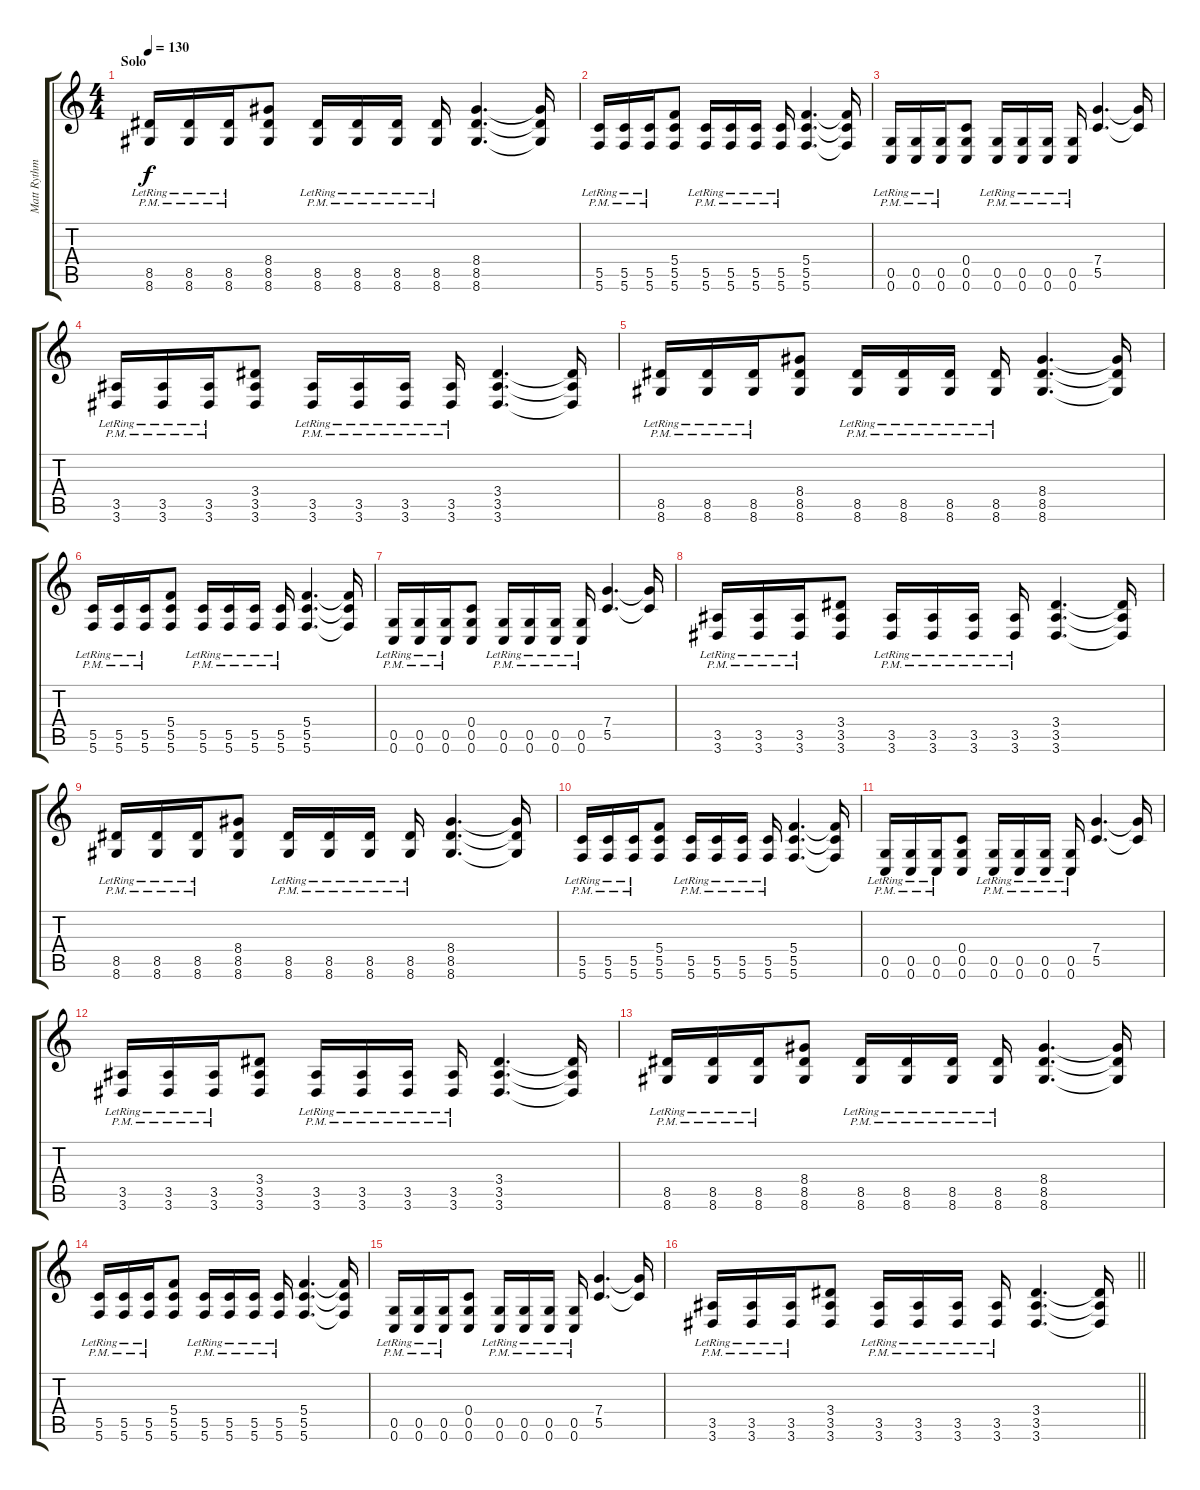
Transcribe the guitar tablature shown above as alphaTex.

\track ("Matt Rythm" "Matt Rythm") {instrument distortionguitar}
\staff {score tabs}
\tuning (D4 A3 F3 C3 G2 C2) {hide}
\ts (4 4)
\section ("" "Solo")
\tempo 130
\clef g2
\ks c
(8.5{pm lr} 8.6{pm lr}).16{dy f} (8.5{pm lr} 8.6{pm lr}).16 (8.5{pm lr} 8.6{pm lr}).16 (8.4 8.5 8.6).8 (8.5{pm lr} 8.6{pm lr}).16 (8.5{pm lr} 8.6{pm lr}).16 (8.5{pm lr} 8.6{pm lr}).16 (8.5{pm lr} 8.6{pm lr}).16 (8.4 8.5 8.6).4{d} (8.4{t} 8.5{t} 8.6{t}).16 |
(5.5{pm lr} 5.6{pm lr}).16 (5.5{pm lr} 5.6{pm lr}).16 (5.5{pm lr} 5.6{pm lr}).16 (5.4 5.5 5.6).8 (5.5{pm lr} 5.6{pm lr}).16 (5.5{pm lr} 5.6{pm lr}).16 (5.5{pm lr} 5.6{pm lr}).16 (5.5{pm lr} 5.6{pm lr}).16 (5.4 5.5 5.6).4{d} (5.4{t} 5.5{t} 5.6{t}).16 |
(0.5{pm lr} 0.6{pm lr}).16 (0.5{pm lr} 0.6{pm lr}).16 (0.5{pm lr} 0.6{pm lr}).16 (0.4 0.5 0.6).8 (0.5{pm lr} 0.6{pm lr}).16 (0.5{pm lr} 0.6{pm lr}).16 (0.5{pm lr} 0.6{pm lr}).16 (0.5{pm lr} 0.6{pm lr}).16 (7.4 5.5).4{d} (7.4{t} 5.5{t}).16 |
(3.5{pm lr} 3.6{pm lr}).16 (3.5{pm lr} 3.6{pm lr}).16 (3.5{pm lr} 3.6{pm lr}).16 (3.4 3.5 3.6).8 (3.5{pm lr} 3.6{pm lr}).16 (3.5{pm lr} 3.6{pm lr}).16 (3.5{pm lr} 3.6{pm lr}).16 (3.5{pm lr} 3.6{pm lr}).16 (3.4 3.5 3.6).4{d} (3.4{t} 3.5{t} 3.6{t}).16 |
(8.5{pm lr} 8.6{pm lr}).16 (8.5{pm lr} 8.6{pm lr}).16 (8.5{pm lr} 8.6{pm lr}).16 (8.4 8.5 8.6).8 (8.5{pm lr} 8.6{pm lr}).16 (8.5{pm lr} 8.6{pm lr}).16 (8.5{pm lr} 8.6{pm lr}).16 (8.5{pm lr} 8.6{pm lr}).16 (8.4 8.5 8.6).4{d} (8.4{t} 8.5{t} 8.6{t}).16 |
(5.5{pm lr} 5.6{pm lr}).16 (5.5{pm lr} 5.6{pm lr}).16 (5.5{pm lr} 5.6{pm lr}).16 (5.4 5.5 5.6).8 (5.5{pm lr} 5.6{pm lr}).16 (5.5{pm lr} 5.6{pm lr}).16 (5.5{pm lr} 5.6{pm lr}).16 (5.5{pm lr} 5.6{pm lr}).16 (5.4 5.5 5.6).4{d} (5.4{t} 5.5{t} 5.6{t}).16 |
(0.5{pm lr} 0.6{pm lr}).16 (0.5{pm lr} 0.6{pm lr}).16 (0.5{pm lr} 0.6{pm lr}).16 (0.4 0.5 0.6).8 (0.5{pm lr} 0.6{pm lr}).16 (0.5{pm lr} 0.6{pm lr}).16 (0.5{pm lr} 0.6{pm lr}).16 (0.5{pm lr} 0.6{pm lr}).16 (7.4 5.5).4{d} (7.4{t} 5.5{t}).16 |
(3.5{pm lr} 3.6{pm lr}).16 (3.5{pm lr} 3.6{pm lr}).16 (3.5{pm lr} 3.6{pm lr}).16 (3.4 3.5 3.6).8 (3.5{pm lr} 3.6{pm lr}).16 (3.5{pm lr} 3.6{pm lr}).16 (3.5{pm lr} 3.6{pm lr}).16 (3.5{pm lr} 3.6{pm lr}).16 (3.4 3.5 3.6).4{d} (3.4{t} 3.5{t} 3.6{t}).16 |
(8.5{pm lr} 8.6{pm lr}).16 (8.5{pm lr} 8.6{pm lr}).16 (8.5{pm lr} 8.6{pm lr}).16 (8.4 8.5 8.6).8 (8.5{pm lr} 8.6{pm lr}).16 (8.5{pm lr} 8.6{pm lr}).16 (8.5{pm lr} 8.6{pm lr}).16 (8.5{pm lr} 8.6{pm lr}).16 (8.4 8.5 8.6).4{d} (8.4{t} 8.5{t} 8.6{t}).16 |
(5.5{pm lr} 5.6{pm lr}).16 (5.5{pm lr} 5.6{pm lr}).16 (5.5{pm lr} 5.6{pm lr}).16 (5.4 5.5 5.6).8 (5.5{pm lr} 5.6{pm lr}).16 (5.5{pm lr} 5.6{pm lr}).16 (5.5{pm lr} 5.6{pm lr}).16 (5.5{pm lr} 5.6{pm lr}).16 (5.4 5.5 5.6).4{d} (5.4{t} 5.5{t} 5.6{t}).16 |
(0.5{pm lr} 0.6{pm lr}).16 (0.5{pm lr} 0.6{pm lr}).16 (0.5{pm lr} 0.6{pm lr}).16 (0.4 0.5 0.6).8 (0.5{pm lr} 0.6{pm lr}).16 (0.5{pm lr} 0.6{pm lr}).16 (0.5{pm lr} 0.6{pm lr}).16 (0.5{pm lr} 0.6{pm lr}).16 (7.4 5.5).4{d} (7.4{t} 5.5{t}).16 |
(3.5{pm lr} 3.6{pm lr}).16 (3.5{pm lr} 3.6{pm lr}).16 (3.5{pm lr} 3.6{pm lr}).16 (3.4 3.5 3.6).8 (3.5{pm lr} 3.6{pm lr}).16 (3.5{pm lr} 3.6{pm lr}).16 (3.5{pm lr} 3.6{pm lr}).16 (3.5{pm lr} 3.6{pm lr}).16 (3.4 3.5 3.6).4{d} (3.4{t} 3.5{t} 3.6{t}).16 |
(8.5{pm lr} 8.6{pm lr}).16 (8.5{pm lr} 8.6{pm lr}).16 (8.5{pm lr} 8.6{pm lr}).16 (8.4 8.5 8.6).8 (8.5{pm lr} 8.6{pm lr}).16 (8.5{pm lr} 8.6{pm lr}).16 (8.5{pm lr} 8.6{pm lr}).16 (8.5{pm lr} 8.6{pm lr}).16 (8.4 8.5 8.6).4{d} (8.4{t} 8.5{t} 8.6{t}).16 |
(5.5{pm lr} 5.6{pm lr}).16 (5.5{pm lr} 5.6{pm lr}).16 (5.5{pm lr} 5.6{pm lr}).16 (5.4 5.5 5.6).8 (5.5{pm lr} 5.6{pm lr}).16 (5.5{pm lr} 5.6{pm lr}).16 (5.5{pm lr} 5.6{pm lr}).16 (5.5{pm lr} 5.6{pm lr}).16 (5.4 5.5 5.6).4{d} (5.4{t} 5.5{t} 5.6{t}).16 |
(0.5{pm lr} 0.6{pm lr}).16 (0.5{pm lr} 0.6{pm lr}).16 (0.5{pm lr} 0.6{pm lr}).16 (0.4 0.5 0.6).8 (0.5{pm lr} 0.6{pm lr}).16 (0.5{pm lr} 0.6{pm lr}).16 (0.5{pm lr} 0.6{pm lr}).16 (0.5{pm lr} 0.6{pm lr}).16 (7.4 5.5).4{d} (7.4{t} 5.5{t}).16 |
\barLineRight lightlight
(3.5{pm lr} 3.6{pm lr}).16 (3.5{pm lr} 3.6{pm lr}).16 (3.5{pm lr} 3.6{pm lr}).16 (3.4 3.5 3.6).8 (3.5{pm lr} 3.6{pm lr}).16 (3.5{pm lr} 3.6{pm lr}).16 (3.5{pm lr} 3.6{pm lr}).16 (3.5{pm lr} 3.6{pm lr}).16 (3.4 3.5 3.6).4{d} (3.4{t} 3.5{t} 3.6{t}).16
